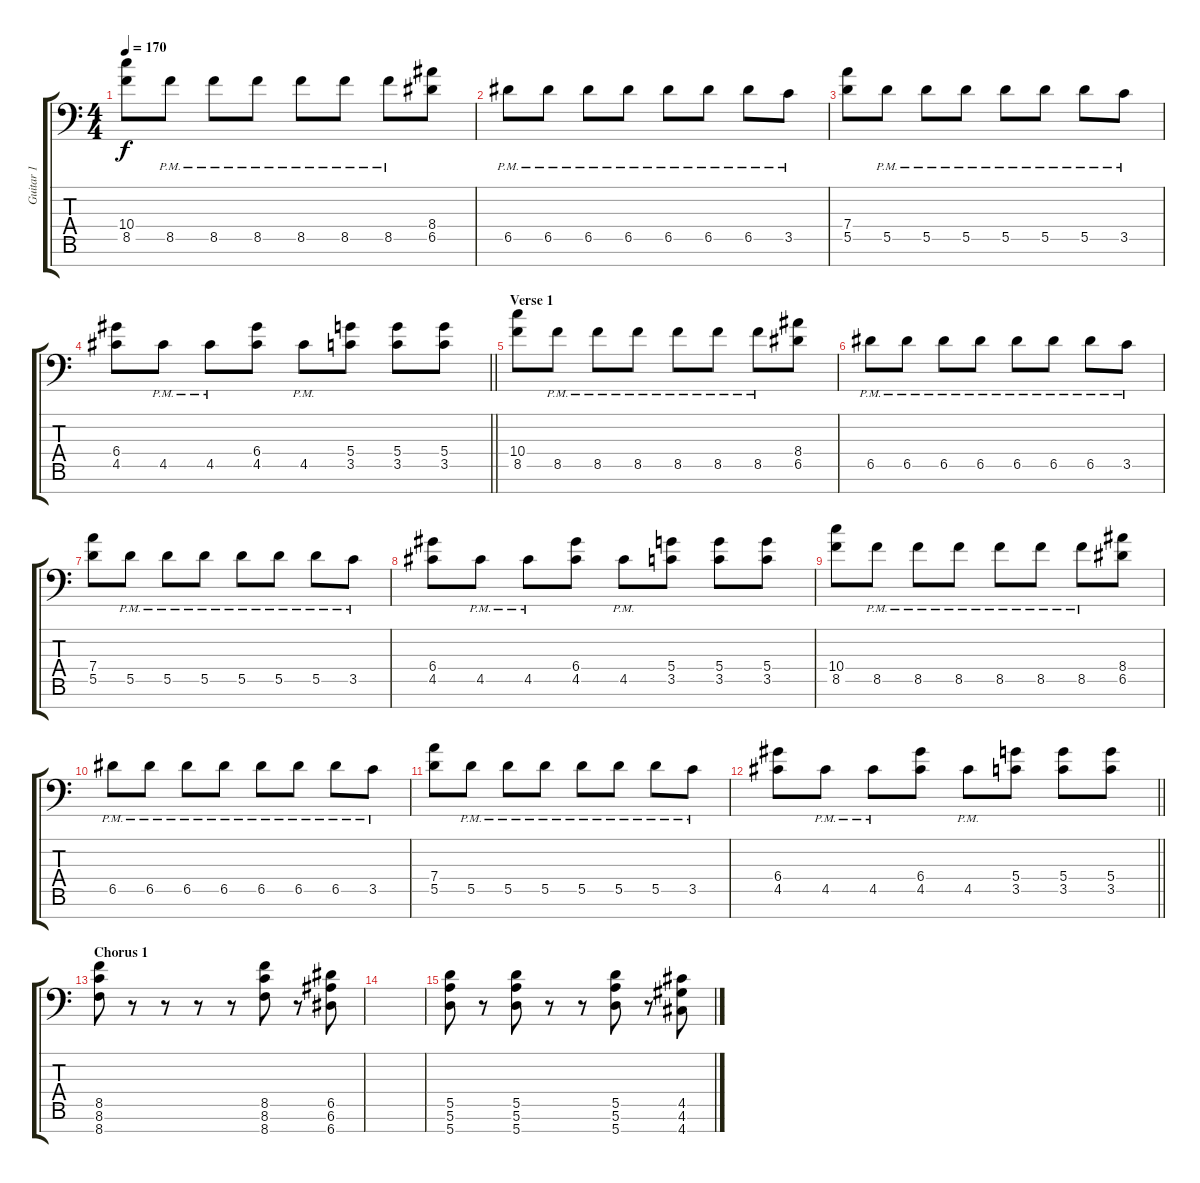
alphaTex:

\track ("Guitar 1" "Guitar 1") {instrument overdrivenguitar}
\staff {score tabs}
\tuning (E4 B3 G3 D3 A2 E2 A1) {hide}
\ts (4 4)
\tempo 170
\clef f4
\ks c
(10.4 8.5).8{dy f} 8.5{pm}.8 8.5{pm}.8 8.5{pm}.8 8.5{pm}.8 8.5{pm}.8 8.5{pm}.8 (8.4 6.5).8 |
6.5{pm}.8 6.5{pm}.8 6.5{pm}.8 6.5{pm}.8 6.5{pm}.8 6.5{pm}.8 6.5{pm}.8 3.5{pm}.8 |
(7.4 5.5).8 5.5{pm}.8 5.5{pm}.8 5.5{pm}.8 5.5{pm}.8 5.5{pm}.8 5.5{pm}.8 3.5{pm}.8 |
\barLineRight lightlight
(6.4 4.5).8 4.5{pm}.8 4.5{pm}.8 (6.4 4.5).8 4.5{pm}.8 (5.4 3.5).8 (5.4 3.5).8 (5.4 3.5).8 |
\section ("" "Verse 1")
(10.4 8.5).8 8.5{pm}.8 8.5{pm}.8 8.5{pm}.8 8.5{pm}.8 8.5{pm}.8 8.5{pm}.8 (8.4 6.5).8 |
6.5{pm}.8 6.5{pm}.8 6.5{pm}.8 6.5{pm}.8 6.5{pm}.8 6.5{pm}.8 6.5{pm}.8 3.5{pm}.8 |
(7.4 5.5).8 5.5{pm}.8 5.5{pm}.8 5.5{pm}.8 5.5{pm}.8 5.5{pm}.8 5.5{pm}.8 3.5{pm}.8 |
(6.4 4.5).8 4.5{pm}.8 4.5{pm}.8 (6.4 4.5).8 4.5{pm}.8 (5.4 3.5).8 (5.4 3.5).8 (5.4 3.5).8 |
(10.4 8.5).8 8.5{pm}.8 8.5{pm}.8 8.5{pm}.8 8.5{pm}.8 8.5{pm}.8 8.5{pm}.8 (8.4 6.5).8 |
6.5{pm}.8 6.5{pm}.8 6.5{pm}.8 6.5{pm}.8 6.5{pm}.8 6.5{pm}.8 6.5{pm}.8 3.5{pm}.8 |
(7.4 5.5).8 5.5{pm}.8 5.5{pm}.8 5.5{pm}.8 5.5{pm}.8 5.5{pm}.8 5.5{pm}.8 3.5{pm}.8 |
\barLineRight lightlight
(6.4 4.5).8 4.5{pm}.8 4.5{pm}.8 (6.4 4.5).8 4.5{pm}.8 (5.4 3.5).8 (5.4 3.5).8 (5.4 3.5).8 |
\section ("" "Chorus 1")
(8.5 8.6 8.7).8 r.8 r.8 r.8 r.8 (8.5 8.6 8.7).8 r.8 (6.5 6.6 6.7).8 |
|
(5.5 5.6 5.7).8 r.8 (5.5 5.6 5.7).8 r.8 r.8 (5.5 5.6 5.7).8 r.8 (4.5 4.6 4.7).8
